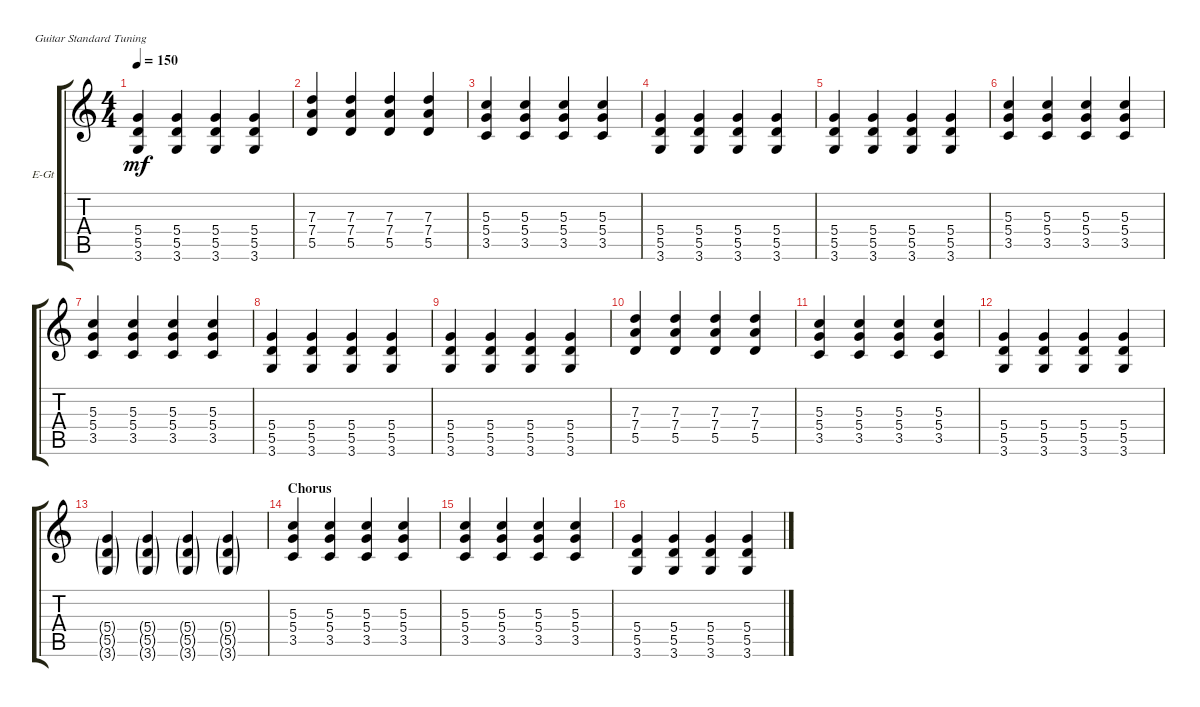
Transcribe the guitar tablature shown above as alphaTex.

\defaultSystemsLayout 4
\bracketExtendMode groupsimilarinstruments
\firstSystemTrackNameOrientation horizontal
\otherSystemsTrackNameOrientation horizontal
\track ("Guitar" "E-Gt") {instrument distortionguitar}
\staff {score tabs}
\tuning (E4 B3 G3 D3 A2 E2)
\ts (4 4)
\tempo 150
\clef g2
\ks c
(3.6 5.5 5.4).4{dy mf} (3.6 5.5 5.4).4 (3.6 5.5 5.4).4 (3.6 5.5 5.4).4 |
(7.4 5.5 7.3).4 (7.4 5.5 7.3).4 (7.4 5.5 7.3).4 (7.4 5.5 7.3).4 |
(5.3 5.4 3.5).4 (5.3 5.4 3.5).4 (5.3 5.4 3.5).4 (5.3 5.4 3.5).4 |
(3.6 5.5 5.4).4 (3.6 5.5 5.4).4 (3.6 5.5 5.4).4 (3.6 5.5 5.4).4 |
(3.6 5.5 5.4).4 (3.6 5.5 5.4).4 (3.6 5.5 5.4).4 (3.6 5.5 5.4).4 |
(5.3 5.4 3.5).4 (5.3 5.4 3.5).4 (5.3 5.4 3.5).4 (5.3 5.4 3.5).4 |
(5.3 5.4 3.5).4 (5.3 5.4 3.5).4 (5.3 5.4 3.5).4 (5.3 5.4 3.5).4 |
(3.6 5.5 5.4).4 (3.6 5.5 5.4).4 (3.6 5.5 5.4).4 (3.6 5.5 5.4).4 |
(3.6 5.5 5.4).4 (3.6 5.5 5.4).4 (3.6 5.5 5.4).4 (3.6 5.5 5.4).4 |
(7.4 5.5 7.3).4 (7.4 5.5 7.3).4 (7.4 5.5 7.3).4 (7.4 5.5 7.3).4 |
(5.3 5.4 3.5).4 (5.3 5.4 3.5).4 (5.3 5.4 3.5).4 (5.3 5.4 3.5).4 |
(3.6 5.5 5.4).4 (3.6 5.5 5.4).4 (3.6 5.5 5.4).4 (3.6 5.5 5.4).4 |
(3.6{g} 5.5{g} 5.4{g}).4 (3.6{g} 5.5{g} 5.4{g}).4 (3.6{g} 5.5{g} 5.4{g}).4 (3.6{g} 5.5{g} 5.4{g}).4 |
\section ("" "Chorus")
(5.3 5.4 3.5).4 (5.3 5.4 3.5).4 (5.3 5.4 3.5).4 (5.3 5.4 3.5).4 |
(5.3 5.4 3.5).4 (5.3 5.4 3.5).4 (5.3 5.4 3.5).4 (5.3 5.4 3.5).4 |
(3.6 5.5 5.4).4 (3.6 5.5 5.4).4 (3.6 5.5 5.4).4 (3.6 5.5 5.4).4
